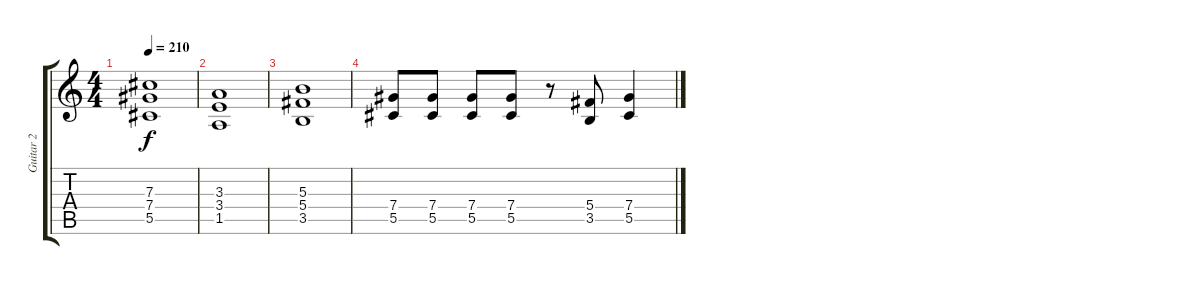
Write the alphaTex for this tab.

\track ("Guitar 2" "Guitar 2") {instrument overdrivenguitar}
\staff {score tabs}
\tuning (Eb4 Bb3 Gb3 Db3 Ab2 Eb2) {hide}
\ts (4 4)
\tempo 210
\clef g2
\ks c
(7.3{t} 7.4{t} 5.5{t}).1{dy f} |
(3.3 3.4 1.5).1 |
(5.3 5.4 3.5).1 |
(7.4 5.5).8 (7.4 5.5).8 (7.4 5.5).8 (7.4 5.5).8 r.8 (5.4 3.5).8 (7.4 5.5).4
